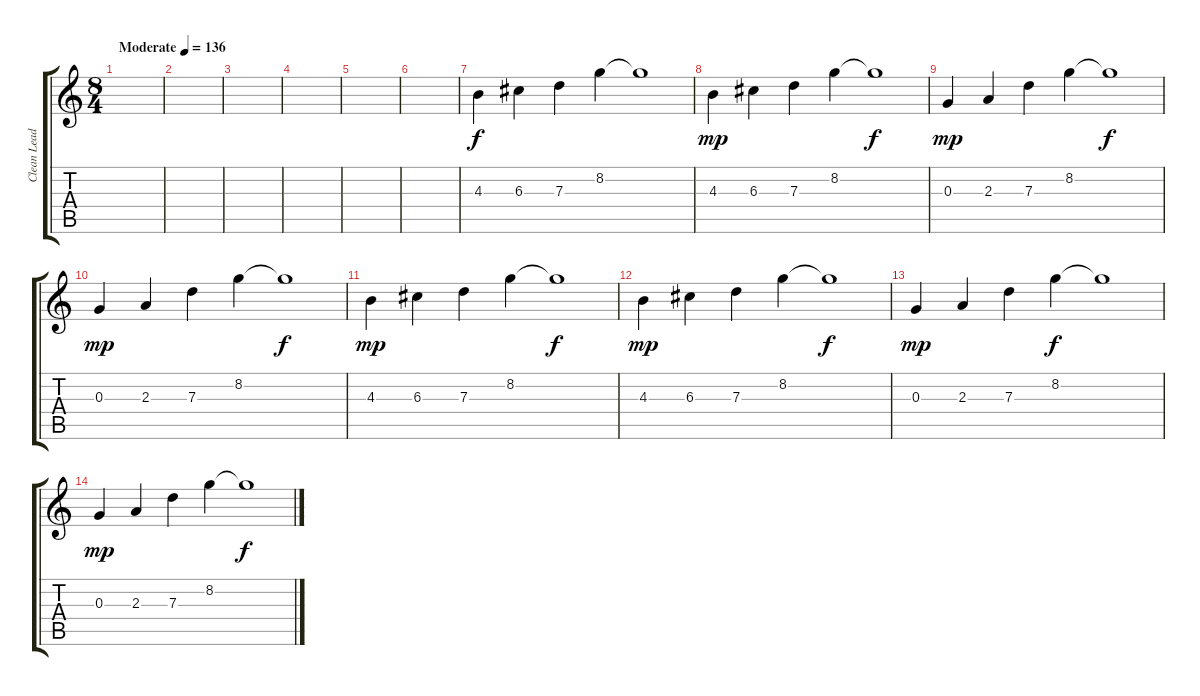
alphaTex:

\track ("Clean Lead" "Clean Lead") {instrument acousticguitarnylon}
\staff {score tabs}
\tuning (E4 B3 G3 D3 A2 E2) {hide}
\ts (8 4)
\tempo (136 "Moderate")
\clef g2
\ks c
|
|
|
|
|
|
4.3.4 6.3.4 7.3.4 8.2.4 8.2{t}.1{dy f} |
4.3.4{dy mp} 6.3.4 7.3.4 8.2.4 8.2{t}.1{dy f} |
0.3.4{dy mp} 2.3.4 7.3.4 8.2.4 8.2{t}.1{dy f} |
0.3.4{dy mp} 2.3.4 7.3.4 8.2.4 8.2{t}.1{dy f} |
4.3.4{dy mp} 6.3.4 7.3.4 8.2.4 8.2{t}.1{dy f} |
4.3.4{dy mp} 6.3.4 7.3.4 8.2.4 8.2{t}.1{dy f} |
0.3.4{dy mp} 2.3.4 7.3.4 8.2.4{dy f} 8.2{t}.1 |
0.3.4{dy mp} 2.3.4 7.3.4 8.2.4 8.2{t}.1{dy f}
